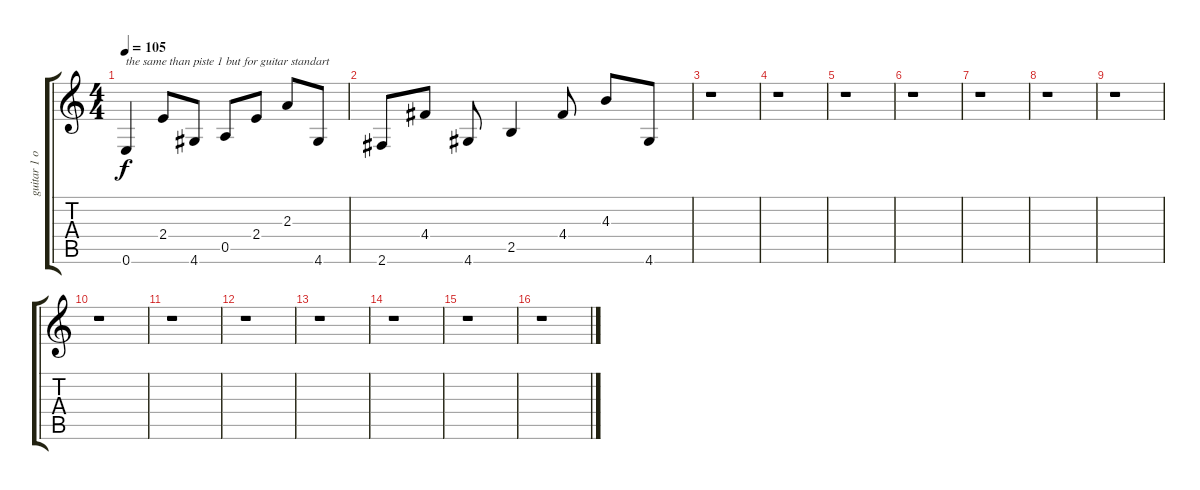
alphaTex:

\track ("guitar 1 overdub" "guitar 1 o") {instrument electricguitarclean}
\staff {score tabs}
\tuning (E4 B3 G3 D3 A2 E2) {hide}
\ts (4 4)
\tempo 105
\clef g2
\ks c
0.6.4{txt "the same than piste 1 but for guitar standart" dy f instrument electricguitarclean} 2.4.8 4.6.8 0.5.8 2.4.8 2.3.8 4.6.8 |
2.6.8 4.4.8 4.6.8 2.5.4 4.4.8 4.3.8 4.6.8 |
r.1 |
r.1 |
r.1 |
r.1 |
r.1 |
r.1 |
r.1 |
r.1 |
r.1 |
r.1 |
r.1 |
r.1 |
r.1 |
r.1
